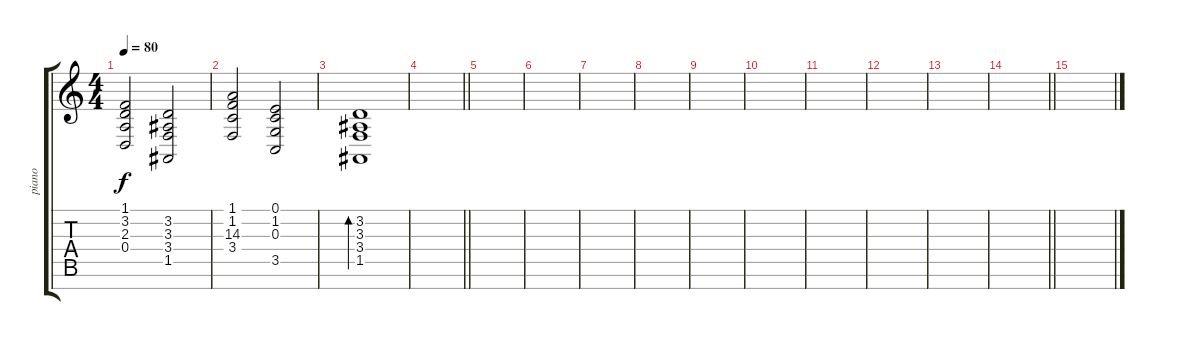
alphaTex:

\track ("piano" "piano") {instrument acousticgrandpiano}
\staff {score tabs}
\tuning (E4 B3 G3 D3 A2 E2 B1) {hide}
\ts (4 4)
\tempo 80
\clef g2
\ks c
(1.1 3.2 2.3 0.4).2{dy f} (3.2 3.3 3.4 1.5).2 |
(1.1 1.2 14.3 3.4).2 (0.1 1.2 0.3 3.5).2 |
(3.2 3.3 3.4 1.5).1{bd 480} |
\barLineRight lightlight
|
\section ("" "")
|
|
|
|
|
|
|
|
|
\barLineRight lightlight
|
\section ("" "")
